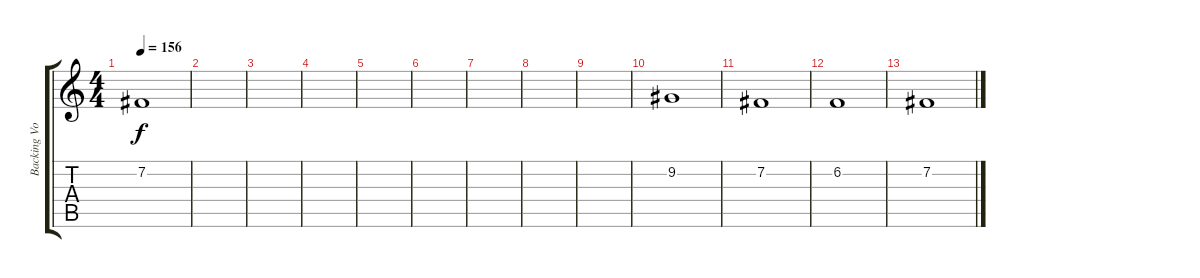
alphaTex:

\track ("Backing Voice 2" "Backing Vo") {instrument oboe}
\staff {score tabs}
\tuning (E4 B3 G3 D3 A2 E2) {hide}
\ts (4 4)
\tempo 156
\clef g2
\ks c
7.2.1{dy f} |
|
|
|
|
|
|
|
|
9.2.1 |
7.2.1 |
6.2.1 |
7.2.1
